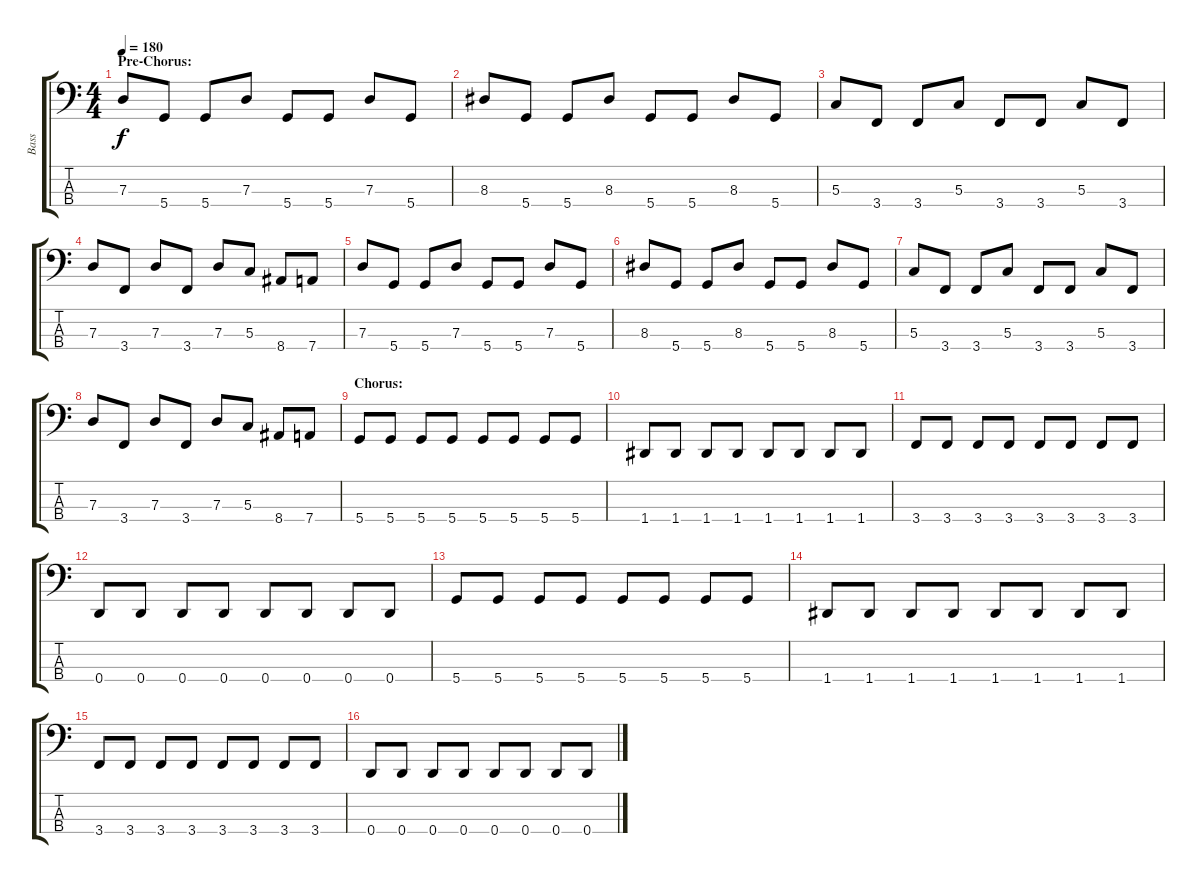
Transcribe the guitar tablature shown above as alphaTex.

\track ("Bass" "Bass") {instrument fretlessbass}
\staff {score tabs}
\tuning (F2 C2 G1 D1) {hide}
\ts (4 4)
\section ("" "Pre-Chorus:")
\tempo 180
\clef f4
\ks c
7.3.8{dy f} 5.4.8 5.4.8 7.3.8 5.4.8 5.4.8 7.3.8 5.4.8 |
8.3.8 5.4.8 5.4.8 8.3.8 5.4.8 5.4.8 8.3.8 5.4.8 |
5.3.8 3.4.8 3.4.8 5.3.8 3.4.8 3.4.8 5.3.8 3.4.8 |
7.3.8 3.4.8 7.3.8 3.4.8 7.3.8 5.3.8 8.4.8 7.4.8 |
7.3.8 5.4.8 5.4.8 7.3.8 5.4.8 5.4.8 7.3.8 5.4.8 |
8.3.8 5.4.8 5.4.8 8.3.8 5.4.8 5.4.8 8.3.8 5.4.8 |
5.3.8 3.4.8 3.4.8 5.3.8 3.4.8 3.4.8 5.3.8 3.4.8 |
7.3.8 3.4.8 7.3.8 3.4.8 7.3.8 5.3.8 8.4.8 7.4.8 |
\section ("" "Chorus:")
5.4.8 5.4.8 5.4.8 5.4.8 5.4.8 5.4.8 5.4.8 5.4.8 |
1.4.8 1.4.8 1.4.8 1.4.8 1.4.8 1.4.8 1.4.8 1.4.8 |
3.4.8 3.4.8 3.4.8 3.4.8 3.4.8 3.4.8 3.4.8 3.4.8 |
0.4.8 0.4.8 0.4.8 0.4.8 0.4.8 0.4.8 0.4.8 0.4.8 |
5.4.8 5.4.8 5.4.8 5.4.8 5.4.8 5.4.8 5.4.8 5.4.8 |
1.4.8 1.4.8 1.4.8 1.4.8 1.4.8 1.4.8 1.4.8 1.4.8 |
3.4.8 3.4.8 3.4.8 3.4.8 3.4.8 3.4.8 3.4.8 3.4.8 |
0.4.8 0.4.8 0.4.8 0.4.8 0.4.8 0.4.8 0.4.8 0.4.8
